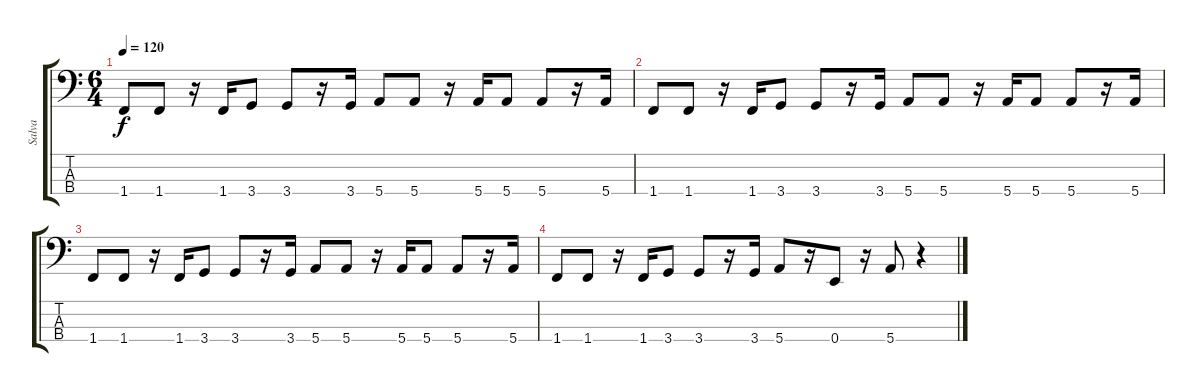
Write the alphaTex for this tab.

\track ("Salva" "Salva") {instrument electricbasspick}
\staff {score tabs}
\tuning (G2 D2 A1 E1) {hide}
\ts (6 4)
\tempo 120
\clef f4
\ks c
1.4.8{dy f} 1.4.8 r.16 1.4.16 3.4.8 3.4.8 r.16 3.4.16 5.4.8 5.4.8 r.16 5.4.16 5.4.8 5.4.8 r.16 5.4.16 |
1.4.8 1.4.8 r.16 1.4.16 3.4.8 3.4.8 r.16 3.4.16 5.4.8 5.4.8 r.16 5.4.16 5.4.8 5.4.8 r.16 5.4.16 |
1.4.8 1.4.8 r.16 1.4.16 3.4.8 3.4.8 r.16 3.4.16 5.4.8 5.4.8 r.16 5.4.16 5.4.8 5.4.8 r.16 5.4.16 |
1.4.8 1.4.8 r.16 1.4.16 3.4.8 3.4.8 r.16 3.4.16 5.4.8 r.16 0.4.8 r.16 5.4.8 r.4
